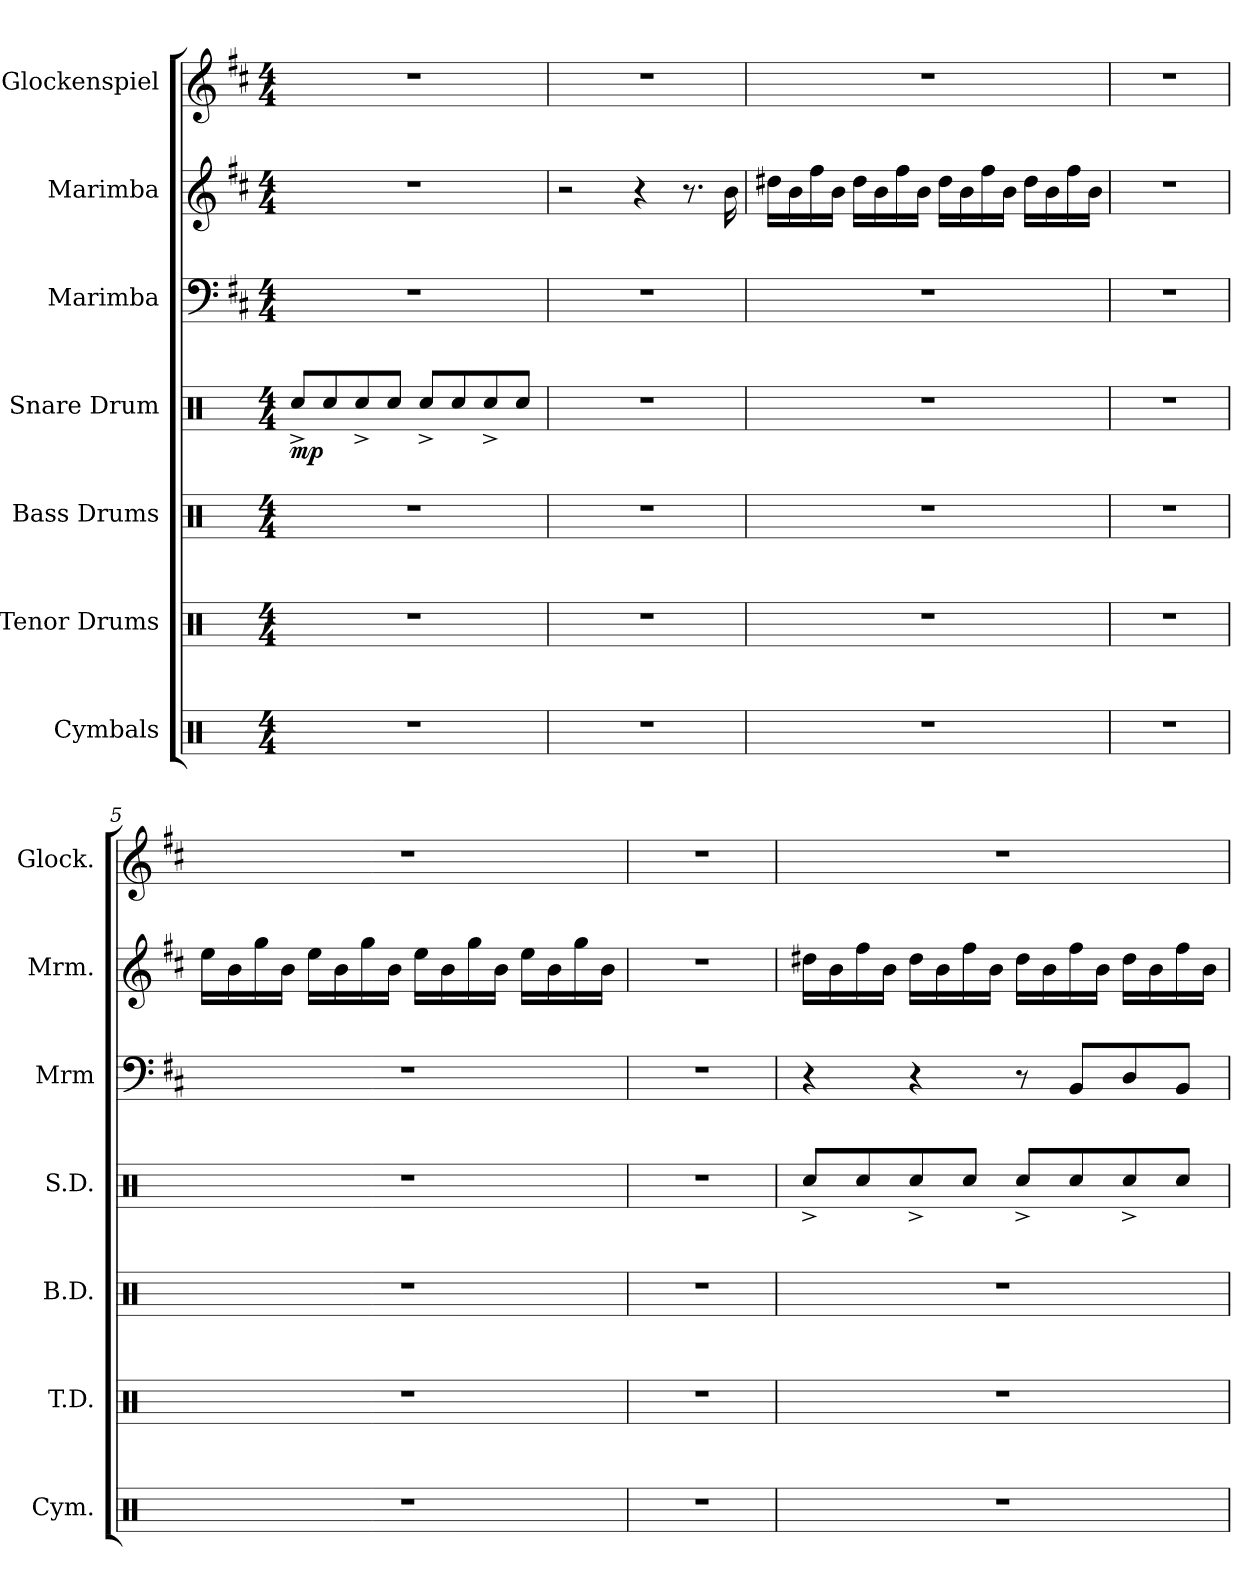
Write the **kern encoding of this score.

**kern	**kern	**kern	**kern	**dynam	**kern	**kern	**kern
*part7	*part6	*part5	*part4	*part4	*part3	*part2	*part1
*staff7	*staff6	*staff5	*staff4	*staff4	*staff3	*staff2	*staff1
*I"Cymbals	*I"Tenor Drums	*I"Bass Drums	*I"Snare Drum	*	*I"Marimba	*I"Marimba	*I"Glockenspiel
*I'Cym.	*I'T.D.	*I'B.D.	*I'S.D.	*	*I'Mrm	*I'Mrm.	*I'Glock.
*clefX	*clefX	*clefX	*clefX	*	*clefF4	*clefG2	*clefG2
*	*	*	*	*	*	*ITrd7c12	*
*k[]	*k[]	*k[]	*k[]	*	*k[f#c#]	*k[f#c#]	*k[f#c#]
*M4/4	*M4/4	*M4/4	*M4/4	*	*M4/4	*M4/4	*M4/4
*MM130	*MM130	*MM130	*MM130	*	*MM130	*MM130	*MM130
=1	=1	=1	=1	=1	=1	=1	=1
!	!	!	!	!LO:DY:b	!	!	!
1r	1r	1r	8Rcc^/L	mp	1r	1r	1r
.	.	.	8Rcc/	.	.	.	.
.	.	.	8Rcc^/	.	.	.	.
.	.	.	8Rcc/J	.	.	.	.
.	.	.	8Rcc^/L	.	.	.	.
.	.	.	8Rcc/	.	.	.	.
.	.	.	8Rcc^/	.	.	.	.
.	.	.	8Rcc/J	.	.	.	.
=2	=2	=2	=2	=2	=2	=2	=2
1r	1r	1r	1r	.	1r	2r	1r
.	.	.	.	.	.	4r	.
.	.	.	.	.	.	8.r	.
.	.	.	.	.	.	16B\	.
=3	=3	=3	=3	=3	=3	=3	=3
1r	1r	1r	1r	.	1r	16d#X\LL	1r
.	.	.	.	.	.	16B\	.
.	.	.	.	.	.	16f#\	.
.	.	.	.	.	.	16B\JJ	.
.	.	.	.	.	.	16d#\LL	.
.	.	.	.	.	.	16B\	.
.	.	.	.	.	.	16f#\	.
.	.	.	.	.	.	16B\JJ	.
.	.	.	.	.	.	16d#\LL	.
.	.	.	.	.	.	16B\	.
.	.	.	.	.	.	16f#\	.
.	.	.	.	.	.	16B\JJ	.
.	.	.	.	.	.	16d#\LL	.
.	.	.	.	.	.	16B\	.
.	.	.	.	.	.	16f#\	.
.	.	.	.	.	.	16B\JJ	.
=4	=4	=4	=4	=4	=4	=4	=4
1r	1r	1r	1r	.	1r	1r	1r
=5	=5	=5	=5	=5	=5	=5	=5
1r	1r	1r	1r	.	1r	16e\LL	1r
.	.	.	.	.	.	16B\	.
.	.	.	.	.	.	16g\	.
.	.	.	.	.	.	16B\JJ	.
.	.	.	.	.	.	16e\LL	.
.	.	.	.	.	.	16B\	.
.	.	.	.	.	.	16g\	.
.	.	.	.	.	.	16B\JJ	.
.	.	.	.	.	.	16e\LL	.
.	.	.	.	.	.	16B\	.
.	.	.	.	.	.	16g\	.
.	.	.	.	.	.	16B\JJ	.
.	.	.	.	.	.	16e\LL	.
.	.	.	.	.	.	16B\	.
.	.	.	.	.	.	16g\	.
.	.	.	.	.	.	16B\JJ	.
=6	=6	=6	=6	=6	=6	=6	=6
1r	1r	1r	1r	.	1r	1r	1r
=7	=7	=7	=7	=7	=7	=7	=7
1r	1r	1r	8Rcc^/L	.	4r	16d#X\LL	1r
.	.	.	.	.	.	16B\	.
.	.	.	8Rcc/	.	.	16f#\	.
.	.	.	.	.	.	16B\JJ	.
.	.	.	8Rcc^/	.	4r	16d#\LL	.
.	.	.	.	.	.	16B\	.
.	.	.	8Rcc/J	.	.	16f#\	.
.	.	.	.	.	.	16B\JJ	.
.	.	.	8Rcc^/L	.	8r	16d#\LL	.
.	.	.	.	.	.	16B\	.
.	.	.	8Rcc/	.	8BB/L	16f#\	.
.	.	.	.	.	.	16B\JJ	.
.	.	.	8Rcc^/	.	8D/	16d#\LL	.
.	.	.	.	.	.	16B\	.
.	.	.	8Rcc/J	.	8BB/J	16f#\	.
.	.	.	.	.	.	16B\JJ	.
=	=	=	=	=	=	=	=
*-	*-	*-	*-	*-	*-	*-	*-
